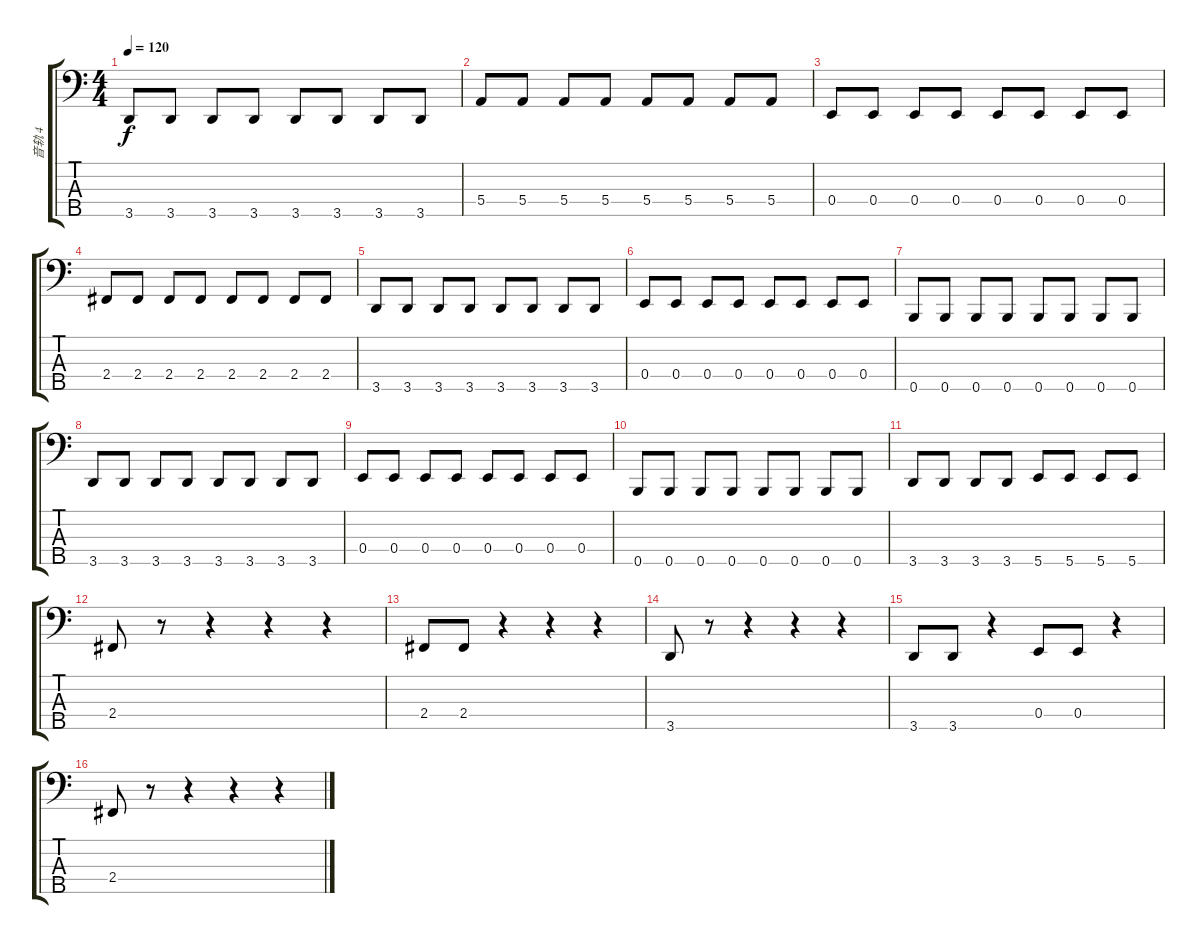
\track ("音轨 4" "音轨 4") {instrument electricbassfinger}
\staff {score tabs}
\tuning (G2 D2 A1 E1 B0) {hide}
\ts (4 4)
\tempo 120
\clef f4
\ks c
3.5.8{dy f} 3.5.8 3.5.8 3.5.8 3.5.8 3.5.8 3.5.8 3.5.8 |
5.4.8 5.4.8 5.4.8 5.4.8 5.4.8 5.4.8 5.4.8 5.4.8 |
0.4.8 0.4.8 0.4.8 0.4.8 0.4.8 0.4.8 0.4.8 0.4.8 |
2.4.8 2.4.8 2.4.8 2.4.8 2.4.8 2.4.8 2.4.8 2.4.8 |
3.5.8 3.5.8 3.5.8 3.5.8 3.5.8 3.5.8 3.5.8 3.5.8 |
0.4.8 0.4.8 0.4.8 0.4.8 0.4.8 0.4.8 0.4.8 0.4.8 |
0.5.8 0.5.8 0.5.8 0.5.8 0.5.8 0.5.8 0.5.8 0.5.8 |
3.5.8 3.5.8 3.5.8 3.5.8 3.5.8 3.5.8 3.5.8 3.5.8 |
0.4.8 0.4.8 0.4.8 0.4.8 0.4.8 0.4.8 0.4.8 0.4.8 |
0.5.8 0.5.8 0.5.8 0.5.8 0.5.8 0.5.8 0.5.8 0.5.8 |
3.5.8 3.5.8 3.5.8 3.5.8 5.5.8 5.5.8 5.5.8 5.5.8 |
2.4.8 r.8 r.4 r.4 r.4 |
2.4.8 2.4.8 r.4 r.4 r.4 |
3.5.8 r.8 r.4 r.4 r.4 |
3.5.8 3.5.8 r.4 0.4.8 0.4.8 r.4 |
2.4.8 r.8 r.4 r.4 r.4
